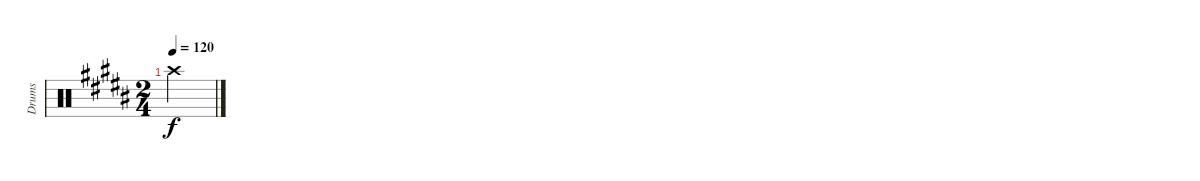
\track ("Drums" "Drums") {instrument percussion}
\staff {score}
\articulation defaults
\ts (2 4)
\tempo 120
\clef neutral
\ks b "Crash high (hit)"{tr (49 16)}.2{dy f}
